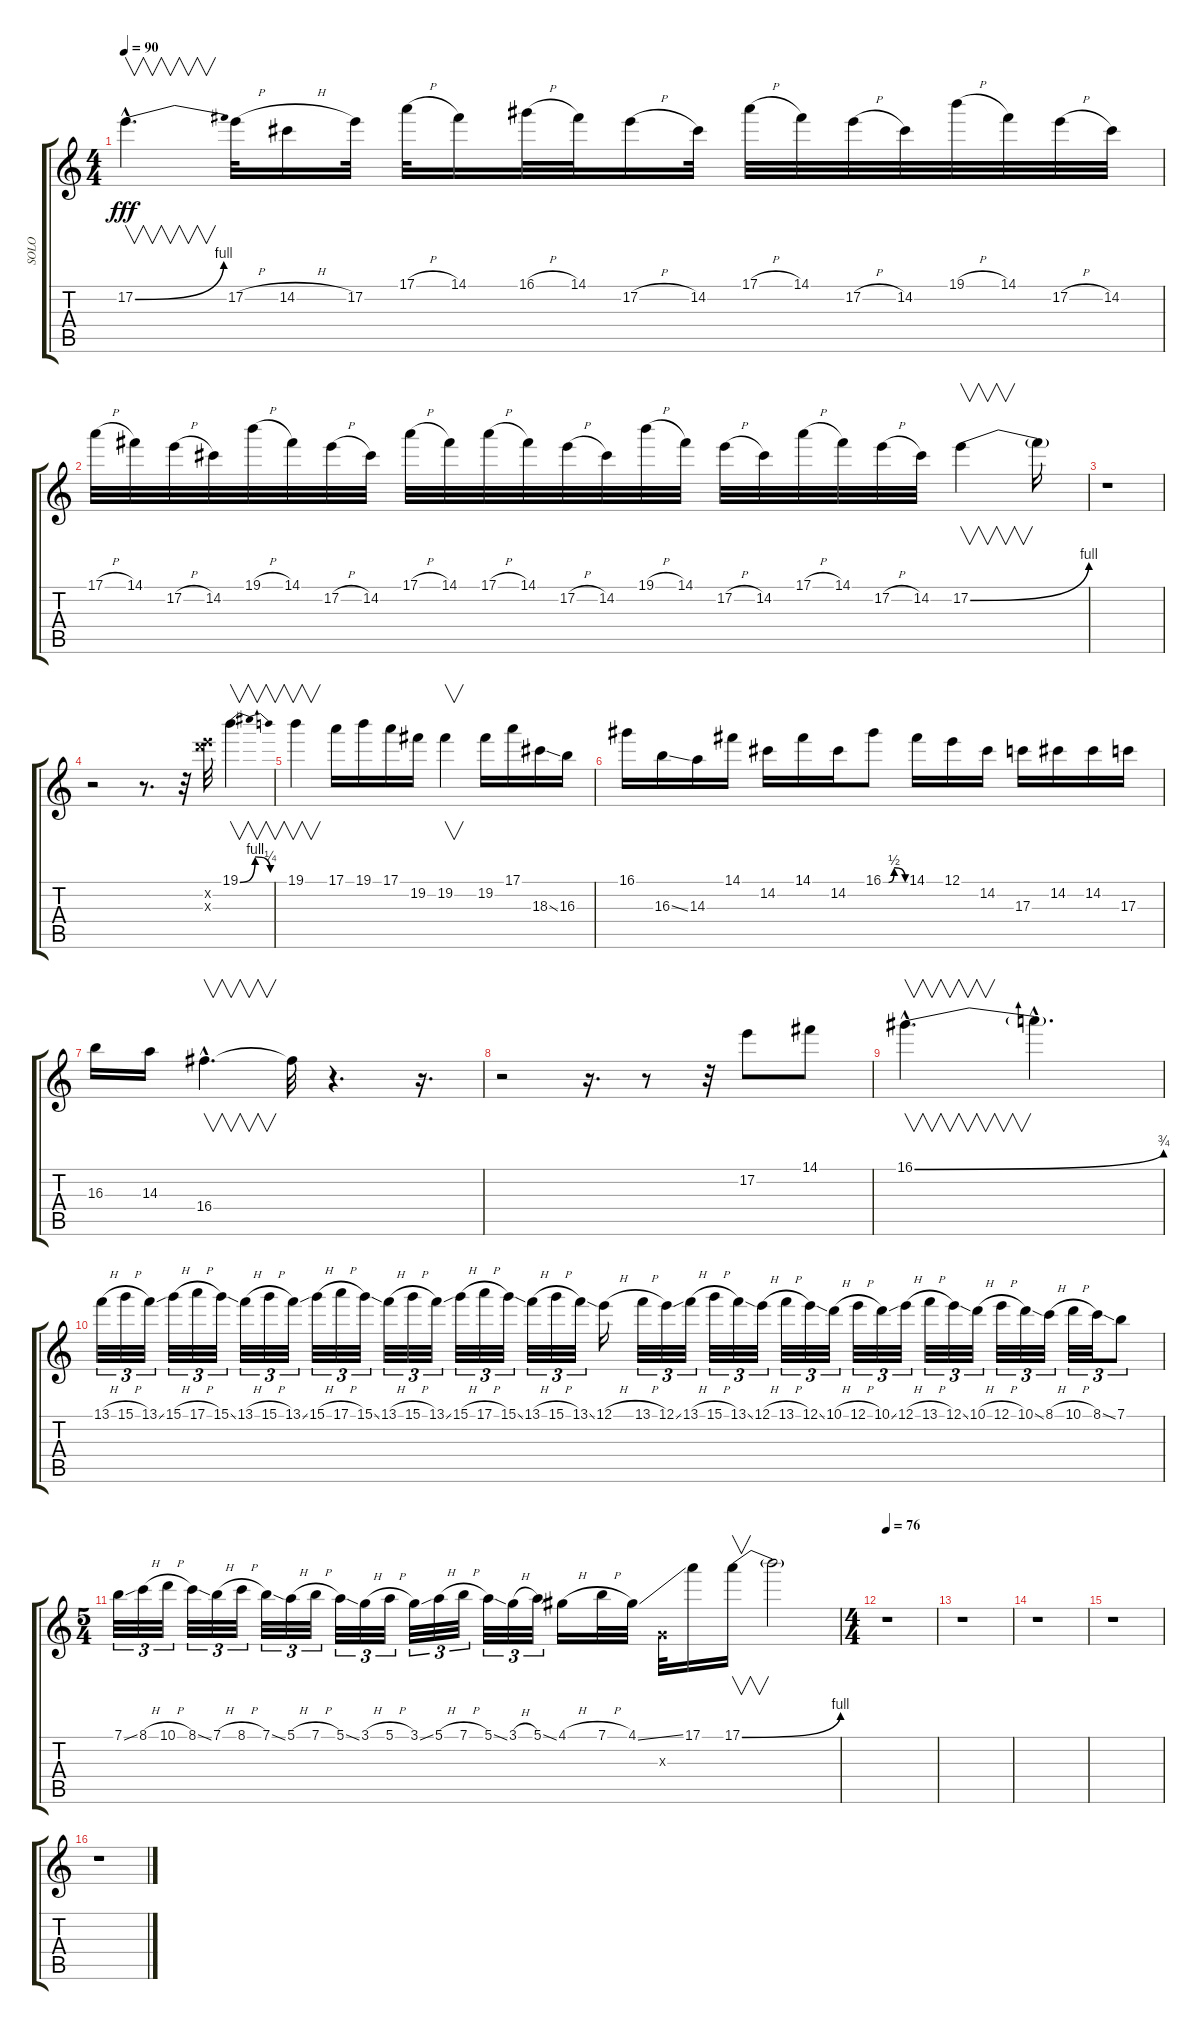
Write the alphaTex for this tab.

\track ("SOLO" "SOLO") {instrument distortionguitar}
\staff {score tabs}
\tuning (E4 B3 G3 D3 A2 E2) {hide}
\ts (4 4)
\tempo 90
\clef g2
\ks c
17.2{be (bend 0 0 60 4) hac}.4{v d dy fff} 17.2{h}.32 14.2{h}.16 17.2.32 17.1{h}.32 14.1.16 16.1{h}.32 14.1.32 17.2{h}.16 14.2.32 17.1{h}.32 14.1.32 17.2{h}.32 14.2.32 19.1{h}.32 14.1.32 17.2{h}.32 14.2.32 |
17.1{h}.32 14.1.32 17.2{h}.32 14.2.32 19.1{h}.32 14.1.32 17.2{h}.32 14.2.32 17.1{h}.32 14.1.32 17.1{h}.32 14.1.32 17.2{h}.32 14.2.32 19.1{h}.32 14.1.32 17.2{h}.32 14.2.32 17.1{h}.32 14.1.32 17.2{h}.32 14.2.32 17.2{be (bend 0 0 60 4)}.4{v} 17.2{t}.16 |
r.1 |
r.2 r.8{d} r.32 (17.2{x} 19.3{x}).32 19.1{be (bendrelease 0 0 15 4 30 4 60 1)}.4{v} |
19.1.4{v} 17.1.16 19.1.16 17.1.16 19.2.16 19.2.4{v} 19.2.16 17.1.16 18.3{ss}.16 16.3.16 |
16.1.16 16.3{ss}.16 14.3.16 14.1.16 14.2.16 14.1.16 14.2.16 16.1{be (custom 0 0 15 0 30 2 60 0)}.8 14.1.16 12.1.16 14.2.16 17.3.16 14.2.16 14.2.16 17.3.16 |
16.3.16 14.3.16 16.4{hac}.4{v d} 16.4{t}.32 r.4{d} r.16{d} |
r.2 r.16{d} r.8 r.32 17.2.8 14.1.8 |
16.1{be (bend 0 0 60 3) hac}.4{v d} 16.1{hac t}.4{d} |
13.1{h}.32{tu (3 2)} 15.1{h}.32{tu (3 2)} 13.1{ss}.32{tu (3 2)} 15.1{h}.32{tu (3 2)} 17.1{h}.32{tu (3 2)} 15.1{ss}.32{tu (3 2)} 13.1{h}.32{tu (3 2)} 15.1{h}.32{tu (3 2)} 13.1{ss}.32{tu (3 2)} 15.1{h}.32{tu (3 2)} 17.1{h}.32{tu (3 2)} 15.1{ss}.32{tu (3 2)} 13.1{h}.32{tu (3 2)} 15.1{h}.32{tu (3 2)} 13.1{ss}.32{tu (3 2)} 15.1{h}.32{tu (3 2)} 17.1{h}.32{tu (3 2)} 15.1{ss}.32{tu (3 2)} 13.1{h}.32{tu (3 2)} 15.1{h}.32{tu (3 2)} 13.1{ss}.32{tu (3 2)} 12.1{h}.16 13.1{h}.32{tu (3 2)} 12.1{ss}.32{tu (3 2)} 13.1{h}.32{tu (3 2)} 15.1{h}.32{tu (3 2)} 13.1{ss}.32{tu (3 2)} 12.1{h}.32{tu (3 2)} 13.1{h}.32{tu (3 2)} 12.1{ss}.32{tu (3 2)} 10.1{h}.32{tu (3 2)} 12.1{h}.32{tu (3 2)} 10.1{ss}.32{tu (3 2)} 12.1{h}.32{tu (3 2)} 13.1{h}.32{tu (3 2)} 12.1{ss}.32{tu (3 2)} 10.1{h}.32{tu (3 2)} 12.1{h}.32{tu (3 2)} 10.1{ss}.32{tu (3 2)} 8.1{h}.32{tu (3 2)} 10.1{h}.32{tu (3 2)} 8.1{ss}.32{tu (3 2)} 7.1.8{tu (3 2)} |
\ts (5 4)
7.1{ss}.32{tu (3 2)} 8.1{h}.32{tu (3 2)} 10.1{h}.32{tu (3 2)} 8.1{ss}.32{tu (3 2)} 7.1{h}.32{tu (3 2)} 8.1{h}.32{tu (3 2)} 7.1{ss}.32{tu (3 2)} 5.1{h}.32{tu (3 2)} 7.1{h}.32{tu (3 2)} 5.1{ss}.32{tu (3 2)} 3.1{h}.32{tu (3 2)} 5.1{h}.32{tu (3 2)} 3.1{ss}.32{tu (3 2)} 5.1{h}.32{tu (3 2)} 7.1{h}.32{tu (3 2)} 5.1{ss}.32{tu (3 2)} 3.1{h}.32{tu (3 2)} 5.1{ss}.32{tu (3 2)} 4.1{h}.16 7.1{h}.32 4.1{ss}.32 0.3{x}.32 17.1.16 17.1{be (bend 0 0 60 4)}.16{v} 17.1{t}.2 |
\ts (4 4)
\tempo 76
r.1 |
r.1 |
r.1 |
r.1 |
r.1
